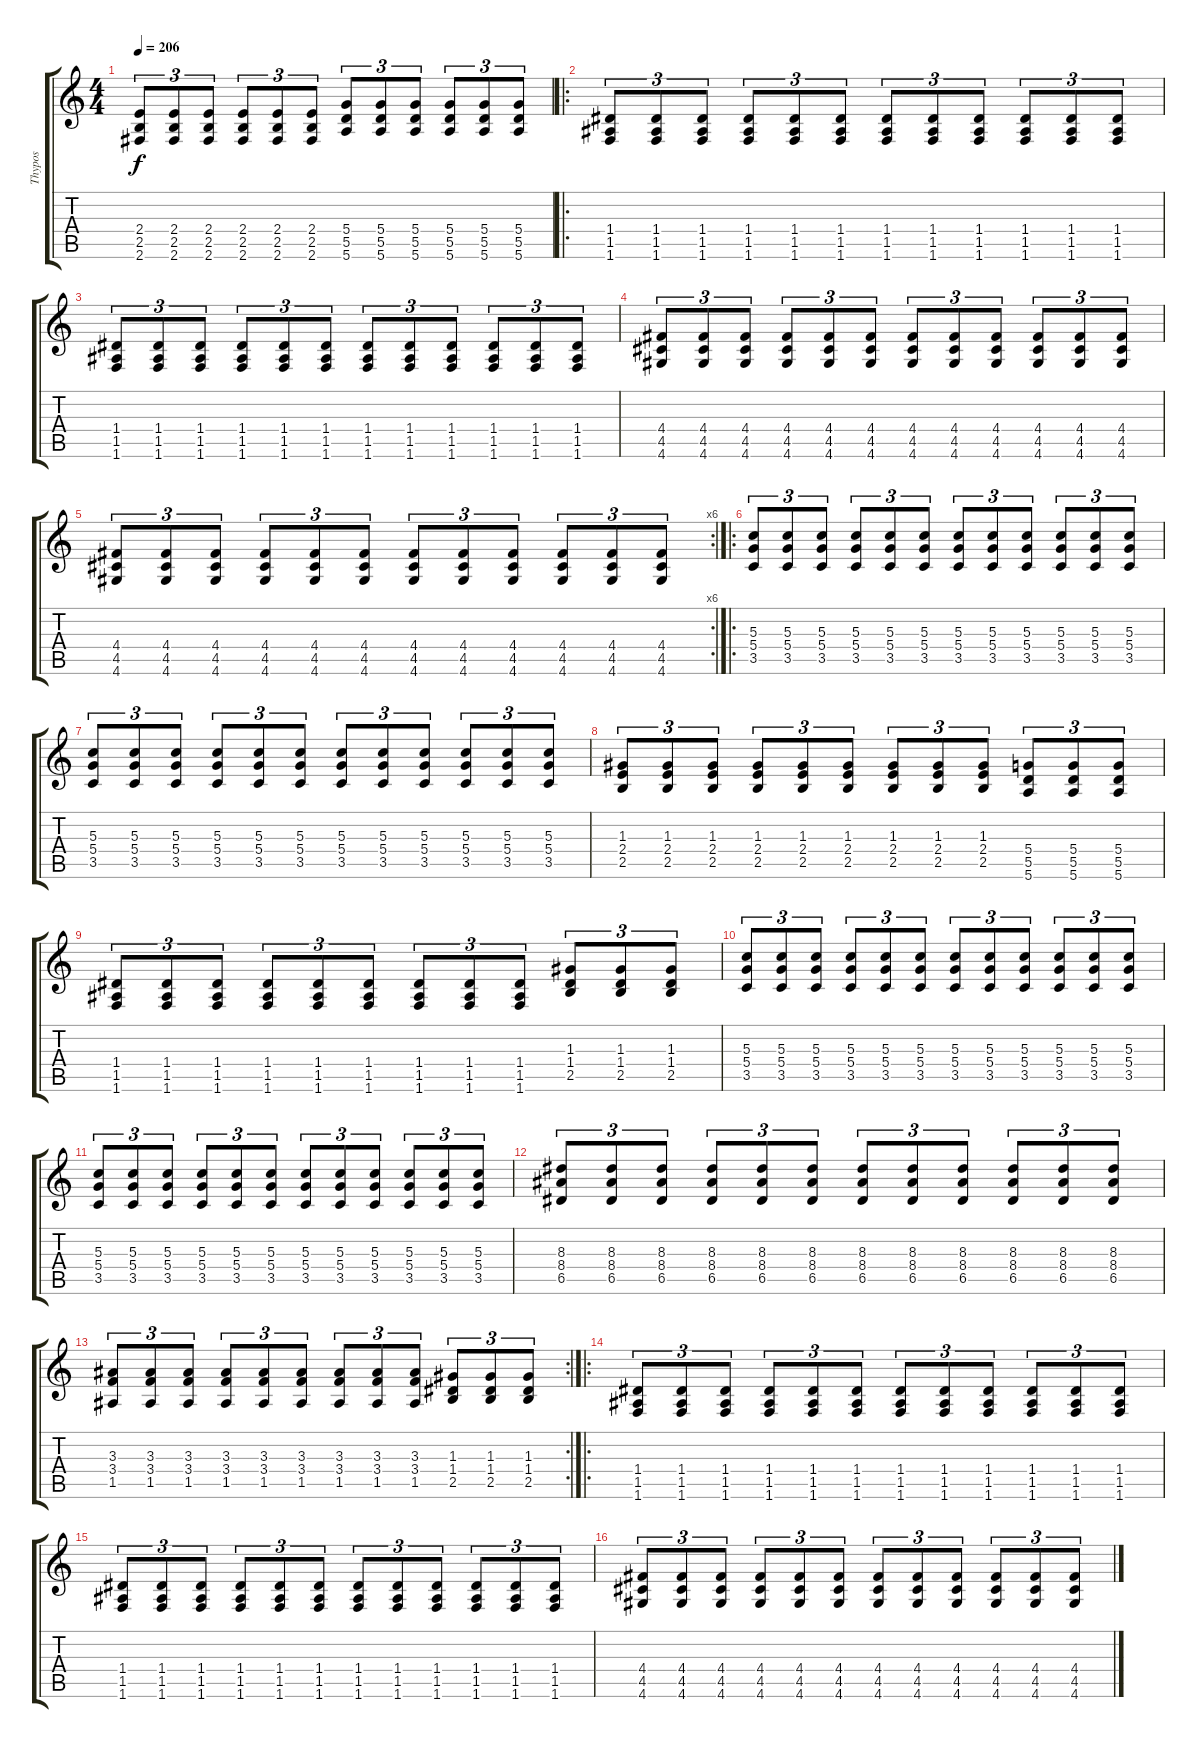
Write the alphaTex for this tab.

\track ("Thypos" "Thypos") {instrument distortionguitar}
\staff {score tabs}
\tuning (E4 B3 G3 D3 A2 E2) {hide}
\ts (4 4)
\tempo 206
\clef g2
\ks c
(2.4 2.5 2.6).8{tu (3 2) dy f} (2.4 2.5 2.6).8{tu (3 2)} (2.4 2.5 2.6).8{tu (3 2)} (2.4 2.5 2.6).8{tu (3 2)} (2.4 2.5 2.6).8{tu (3 2)} (2.4 2.5 2.6).8{tu (3 2)} (5.4 5.5 5.6).8{tu (3 2)} (5.4 5.5 5.6).8{tu (3 2)} (5.4 5.5 5.6).8{tu (3 2)} (5.4 5.5 5.6).8{tu (3 2)} (5.4 5.5 5.6).8{tu (3 2)} (5.4 5.5 5.6).8{tu (3 2)} |
\ro
(1.4 1.5 1.6).8{tu (3 2)} (1.4 1.5 1.6).8{tu (3 2)} (1.4 1.5 1.6).8{tu (3 2)} (1.4 1.5 1.6).8{tu (3 2)} (1.4 1.5 1.6).8{tu (3 2)} (1.4 1.5 1.6).8{tu (3 2)} (1.4 1.5 1.6).8{tu (3 2)} (1.4 1.5 1.6).8{tu (3 2)} (1.4 1.5 1.6).8{tu (3 2)} (1.4 1.5 1.6).8{tu (3 2)} (1.4 1.5 1.6).8{tu (3 2)} (1.4 1.5 1.6).8{tu (3 2)} |
(1.4 1.5 1.6).8{tu (3 2)} (1.4 1.5 1.6).8{tu (3 2)} (1.4 1.5 1.6).8{tu (3 2)} (1.4 1.5 1.6).8{tu (3 2)} (1.4 1.5 1.6).8{tu (3 2)} (1.4 1.5 1.6).8{tu (3 2)} (1.4 1.5 1.6).8{tu (3 2)} (1.4 1.5 1.6).8{tu (3 2)} (1.4 1.5 1.6).8{tu (3 2)} (1.4 1.5 1.6).8{tu (3 2)} (1.4 1.5 1.6).8{tu (3 2)} (1.4 1.5 1.6).8{tu (3 2)} |
(4.4 4.5 4.6).8{tu (3 2)} (4.4 4.5 4.6).8{tu (3 2)} (4.4 4.5 4.6).8{tu (3 2)} (4.4 4.5 4.6).8{tu (3 2)} (4.4 4.5 4.6).8{tu (3 2)} (4.4 4.5 4.6).8{tu (3 2)} (4.4 4.5 4.6).8{tu (3 2)} (4.4 4.5 4.6).8{tu (3 2)} (4.4 4.5 4.6).8{tu (3 2)} (4.4 4.5 4.6).8{tu (3 2)} (4.4 4.5 4.6).8{tu (3 2)} (4.4 4.5 4.6).8{tu (3 2)} |
\rc 6
(4.4 4.5 4.6).8{tu (3 2)} (4.4 4.5 4.6).8{tu (3 2)} (4.4 4.5 4.6).8{tu (3 2)} (4.4 4.5 4.6).8{tu (3 2)} (4.4 4.5 4.6).8{tu (3 2)} (4.4 4.5 4.6).8{tu (3 2)} (4.4 4.5 4.6).8{tu (3 2)} (4.4 4.5 4.6).8{tu (3 2)} (4.4 4.5 4.6).8{tu (3 2)} (4.4 4.5 4.6).8{tu (3 2)} (4.4 4.5 4.6).8{tu (3 2)} (4.4 4.5 4.6).8{tu (3 2)} |
\ro
(5.3 5.4 3.5).8{tu (3 2)} (5.3 5.4 3.5).8{tu (3 2)} (5.3 5.4 3.5).8{tu (3 2)} (5.3 5.4 3.5).8{tu (3 2)} (5.3 5.4 3.5).8{tu (3 2)} (5.3 5.4 3.5).8{tu (3 2)} (5.3 5.4 3.5).8{tu (3 2)} (5.3 5.4 3.5).8{tu (3 2)} (5.3 5.4 3.5).8{tu (3 2)} (5.3 5.4 3.5).8{tu (3 2)} (5.3 5.4 3.5).8{tu (3 2)} (5.3 5.4 3.5).8{tu (3 2)} |
(5.3 5.4 3.5).8{tu (3 2)} (5.3 5.4 3.5).8{tu (3 2)} (5.3 5.4 3.5).8{tu (3 2)} (5.3 5.4 3.5).8{tu (3 2)} (5.3 5.4 3.5).8{tu (3 2)} (5.3 5.4 3.5).8{tu (3 2)} (5.3 5.4 3.5).8{tu (3 2)} (5.3 5.4 3.5).8{tu (3 2)} (5.3 5.4 3.5).8{tu (3 2)} (5.3 5.4 3.5).8{tu (3 2)} (5.3 5.4 3.5).8{tu (3 2)} (5.3 5.4 3.5).8{tu (3 2)} |
(1.3 2.4 2.5).8{tu (3 2)} (1.3 2.4 2.5).8{tu (3 2)} (1.3 2.4 2.5).8{tu (3 2)} (1.3 2.4 2.5).8{tu (3 2)} (1.3 2.4 2.5).8{tu (3 2)} (1.3 2.4 2.5).8{tu (3 2)} (1.3 2.4 2.5).8{tu (3 2)} (1.3 2.4 2.5).8{tu (3 2)} (1.3 2.4 2.5).8{tu (3 2)} (5.4 5.5 5.6).8{tu (3 2)} (5.4 5.5 5.6).8{tu (3 2)} (5.4 5.5 5.6).8{tu (3 2)} |
(1.4 1.5 1.6).8{tu (3 2)} (1.4 1.5 1.6).8{tu (3 2)} (1.4 1.5 1.6).8{tu (3 2)} (1.4 1.5 1.6).8{tu (3 2)} (1.4 1.5 1.6).8{tu (3 2)} (1.4 1.5 1.6).8{tu (3 2)} (1.4 1.5 1.6).8{tu (3 2)} (1.4 1.5 1.6).8{tu (3 2)} (1.4 1.5 1.6).8{tu (3 2)} (1.3 1.4 2.5).8{tu (3 2)} (1.3 1.4 2.5).8{tu (3 2)} (1.3 1.4 2.5).8{tu (3 2)} |
(5.3 5.4 3.5).8{tu (3 2)} (5.3 5.4 3.5).8{tu (3 2)} (5.3 5.4 3.5).8{tu (3 2)} (5.3 5.4 3.5).8{tu (3 2)} (5.3 5.4 3.5).8{tu (3 2)} (5.3 5.4 3.5).8{tu (3 2)} (5.3 5.4 3.5).8{tu (3 2)} (5.3 5.4 3.5).8{tu (3 2)} (5.3 5.4 3.5).8{tu (3 2)} (5.3 5.4 3.5).8{tu (3 2)} (5.3 5.4 3.5).8{tu (3 2)} (5.3 5.4 3.5).8{tu (3 2)} |
(5.3 5.4 3.5).8{tu (3 2)} (5.3 5.4 3.5).8{tu (3 2)} (5.3 5.4 3.5).8{tu (3 2)} (5.3 5.4 3.5).8{tu (3 2)} (5.3 5.4 3.5).8{tu (3 2)} (5.3 5.4 3.5).8{tu (3 2)} (5.3 5.4 3.5).8{tu (3 2)} (5.3 5.4 3.5).8{tu (3 2)} (5.3 5.4 3.5).8{tu (3 2)} (5.3 5.4 3.5).8{tu (3 2)} (5.3 5.4 3.5).8{tu (3 2)} (5.3 5.4 3.5).8{tu (3 2)} |
(8.3 8.4 6.5).8{tu (3 2)} (8.3 8.4 6.5).8{tu (3 2)} (8.3 8.4 6.5).8{tu (3 2)} (8.3 8.4 6.5).8{tu (3 2)} (8.3 8.4 6.5).8{tu (3 2)} (8.3 8.4 6.5).8{tu (3 2)} (8.3 8.4 6.5).8{tu (3 2)} (8.3 8.4 6.5).8{tu (3 2)} (8.3 8.4 6.5).8{tu (3 2)} (8.3 8.4 6.5).8{tu (3 2)} (8.3 8.4 6.5).8{tu (3 2)} (8.3 8.4 6.5).8{tu (3 2)} |
\rc 2
(3.3 3.4 1.5).8{tu (3 2)} (3.3 3.4 1.5).8{tu (3 2)} (3.3 3.4 1.5).8{tu (3 2)} (3.3 3.4 1.5).8{tu (3 2)} (3.3 3.4 1.5).8{tu (3 2)} (3.3 3.4 1.5).8{tu (3 2)} (3.3 3.4 1.5).8{tu (3 2)} (3.3 3.4 1.5).8{tu (3 2)} (3.3 3.4 1.5).8{tu (3 2)} (1.3 1.4 2.5).8{tu (3 2)} (1.3 1.4 2.5).8{tu (3 2)} (1.3 1.4 2.5).8{tu (3 2)} |
\ro
(1.4 1.5 1.6).8{tu (3 2)} (1.4 1.5 1.6).8{tu (3 2)} (1.4 1.5 1.6).8{tu (3 2)} (1.4 1.5 1.6).8{tu (3 2)} (1.4 1.5 1.6).8{tu (3 2)} (1.4 1.5 1.6).8{tu (3 2)} (1.4 1.5 1.6).8{tu (3 2)} (1.4 1.5 1.6).8{tu (3 2)} (1.4 1.5 1.6).8{tu (3 2)} (1.4 1.5 1.6).8{tu (3 2)} (1.4 1.5 1.6).8{tu (3 2)} (1.4 1.5 1.6).8{tu (3 2)} |
(1.4 1.5 1.6).8{tu (3 2)} (1.4 1.5 1.6).8{tu (3 2)} (1.4 1.5 1.6).8{tu (3 2)} (1.4 1.5 1.6).8{tu (3 2)} (1.4 1.5 1.6).8{tu (3 2)} (1.4 1.5 1.6).8{tu (3 2)} (1.4 1.5 1.6).8{tu (3 2)} (1.4 1.5 1.6).8{tu (3 2)} (1.4 1.5 1.6).8{tu (3 2)} (1.4 1.5 1.6).8{tu (3 2)} (1.4 1.5 1.6).8{tu (3 2)} (1.4 1.5 1.6).8{tu (3 2)} |
(4.4 4.5 4.6).8{tu (3 2)} (4.4 4.5 4.6).8{tu (3 2)} (4.4 4.5 4.6).8{tu (3 2)} (4.4 4.5 4.6).8{tu (3 2)} (4.4 4.5 4.6).8{tu (3 2)} (4.4 4.5 4.6).8{tu (3 2)} (4.4 4.5 4.6).8{tu (3 2)} (4.4 4.5 4.6).8{tu (3 2)} (4.4 4.5 4.6).8{tu (3 2)} (4.4 4.5 4.6).8{tu (3 2)} (4.4 4.5 4.6).8{tu (3 2)} (4.4 4.5 4.6).8{tu (3 2)}
